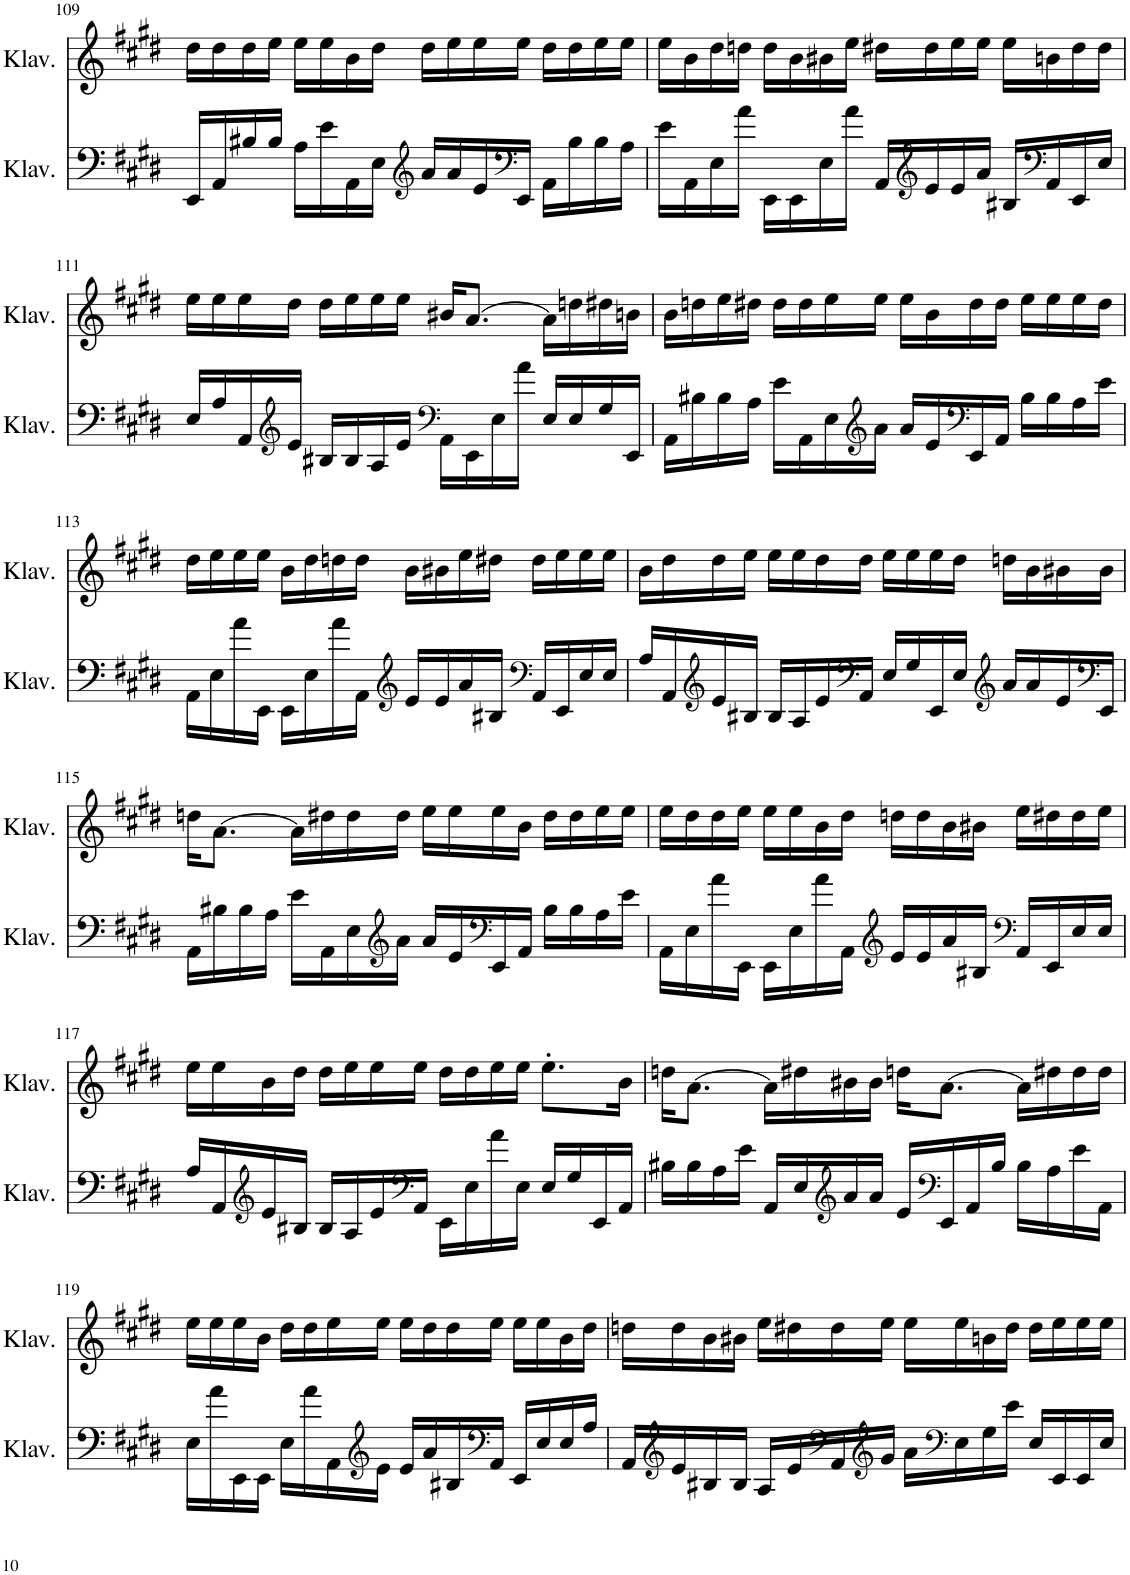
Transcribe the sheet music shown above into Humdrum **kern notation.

**kern	**kern
*part2	*part1
*staff2	*staff1
*I"Klavier	*I"Klavier
*I'Klav.	*I'Klav.
!!LO:PB:g=z
*clefF4	*clefG2
*k[f#c#g#d#]	*k[f#c#g#d#]
*M4/4	*M4/4
=109	=109
16EE/LL	16dd#\LL
16AA/	16dd#\
16B#X/	16dd#\
16B#/JJ	16ee\JJ
16A\LL	16ee\LL
16e\	16ee\
16AA\	16b\
16E\JJ	16dd#\JJ
*clefG2	*
16a/LL	16dd#\LL
16a/	16ee\
16e/	16ee\
*clefF4	*
16EE/JJ	16ee\JJ
16AA\LL	16dd#\LL
16B#\	16dd#\
16B#\	16ee\
16A\JJ	16ee\JJ
=110	=110
16e\LL	16ee\LL
16AA\	16b\
16E\	16dd#\
16a\JJ	16ddn\JJ
16EE\LL	16dd\LL
16EE\	16b\
16E\	16b#X\
16a\JJ	16ee\JJ
16AA/LL	16dd#X\LL
*clefG2	*
16e/	16dd#\
16e/	16ee\
16a/JJ	16ee\JJ
16B#X/LL	16ee\LL
*clefF4	*
16AA/	16bn\
16EE/	16dd#\
16E/JJ	16dd#\JJ
!!LO:LB:g=z
=111	=111
16E/LL	16ee\LL
16A/	16ee\
16AA/	16ee\
*clefG2	*
16e/JJ	16dd#\JJ
16B#X/LL	16dd#\LL
16B#/	16ee\
16A/	16ee\
16e/JJ	16ee\JJ
*clefF4	*
16AA\LL	16b#X/KL
16EE\	[8.a/J
16E\	.
16a\JJ	.
16E/LL	16a\LL]
16E/	16ddn\
16G#/	16dd#X\
16EE/JJ	16bn\JJ
=112	=112
16AA\LL	16b\LL
16B#X\	16ddn\
16B#\	16ee\
16A\JJ	16dd#X\JJ
16e\LL	16dd#\LL
16AA\	16dd#\
16E\	16ee\
*clefG2	*
16a\JJ	16ee\JJ
16a/LL	16ee\LL
16e/	16b\
*clefF4	*
16EE/	16dd#\
16AA/JJ	16dd#\JJ
16B#\LL	16ee\LL
16B#\	16ee\
16A\	16ee\
16e\JJ	16dd#\JJ
!!LO:LB:g=z
=113	=113
16AA\LL	16dd#\LL
16E\	16ee\
16a\	16ee\
16EE\JJ	16ee\JJ
16EE\LL	16b\LL
16E\	16dd#\
16a\	16ddn\
16AA\JJ	16dd\JJ
*clefG2	*
16e/LL	16b\LL
16e/	16b#X\
16a/	16ee\
16B#X/JJ	16dd#X\JJ
*clefF4	*
16AA/LL	16dd#\LL
16EE/	16ee\
16E/	16ee\
16E/JJ	16ee\JJ
=114	=114
16A/LL	16b\LL
16AA/	16dd#\
*clefG2	*
16e/	16dd#\
16B#X/JJ	16ee\JJ
16B#/LL	16ee\LL
16A/	16ee\
16e/	16dd#\
*clefF4	*
16AA/JJ	16dd#\JJ
16E/LL	16ee\LL
16G#/	16ee\
16EE/	16ee\
16E/JJ	16dd#\JJ
*clefG2	*
16a/LL	16ddn\LL
16a/	16b\
16e/	16b#X\
*clefF4	*
16EE/JJ	16b#\JJ
!!LO:LB:g=z
=115	=115
16AA\LL	16ddn\KL
16B#X\	[8.a\J
16B#\	.
16A\JJ	.
16e\LL	16a\LL]
16AA\	16dd#X\
16E\	16dd#\
*clefG2	*
16a\JJ	16dd#\JJ
16a/LL	16ee\LL
16e/	16ee\
*clefF4	*
16EE/	16ee\
16AA/JJ	16b\JJ
16B#\LL	16dd#\LL
16B#\	16dd#\
16A\	16ee\
16e\JJ	16ee\JJ
=116	=116
16AA\LL	16ee\LL
16E\	16dd#\
16a\	16dd#\
16EE\JJ	16ee\JJ
16EE\LL	16ee\LL
16E\	16ee\
16a\	16b\
16AA\JJ	16dd#\JJ
*clefG2	*
16e/LL	16ddn\LL
16e/	16dd\
16a/	16b\
16B#X/JJ	16b#X\JJ
*clefF4	*
16AA/LL	16ee\LL
16EE/	16dd#X\
16E/	16dd#\
16E/JJ	16ee\JJ
!!LO:LB:g=z
=117	=117
16A/LL	16ee\LL
16AA/	16ee\
*clefG2	*
16e/	16b\
16B#X/JJ	16dd#\JJ
16B#/LL	16dd#\LL
16A/	16ee\
16e/	16ee\
*clefF4	*
16AA/JJ	16ee\JJ
16EE\LL	16dd#\LL
16E\	16dd#\
16a\	16ee\
16E\JJ	16ee\JJ
16E/LL	8.ee'\L
16G#/	.
16EE/	.
16AA/JJ	16b\Jk
=118	=118
16B#X\LL	16ddn\KL
16B#\	[8.a\J
16A\	.
16e\JJ	.
16AA/LL	16a\LL]
16E/	16dd#X\
*clefG2	*
16a/	16b#X\
16a/JJ	16b#\JJ
16e/LL	16ddn\KL
*clefF4	*
16EE/	[8.a\J
16AA/	.
16B#/JJ	.
16B#\LL	16a\LL]
16A\	16dd#X\
16e\	16dd#\
16AA\JJ	16dd#\JJ
!!LO:LB:g=z
=119	=119
16E\LL	16ee\LL
16a\	16ee\
16EE\	16ee\
16EE\JJ	16b\JJ
16E\LL	16dd#\LL
16a\	16dd#\
16AA\	16ee\
*clefG2	*
16e\JJ	16ee\JJ
16e/LL	16ee\LL
16a/	16dd#\
16B#X/	16dd#\
*clefF4	*
16AA/JJ	16ee\JJ
16EE/LL	16ee\LL
16E/	16ee\
16E/	16b\
16A/JJ	16dd#\JJ
=120	=120
16AA/LL	16ddn\LL
*clefG2	*
16e/	16dd\
16B#X/	16b\
16B#/JJ	16b#X\JJ
16A/LL	16ee\LL
16e/	16dd#X\
*clefF4	*
16AA/	16dd#\
*clefG2	*
16g#/JJ	16ee\JJ
16a\LL	16ee\LL
*clefF4	*
16E\	16ee\
16G#\	16bn\
16e\JJ	16dd#\JJ
16E/LL	16dd#\LL
16EE/	16ee\
16EE/	16ee\
16E/JJ	16ee\JJ
=	=
*-	*-
